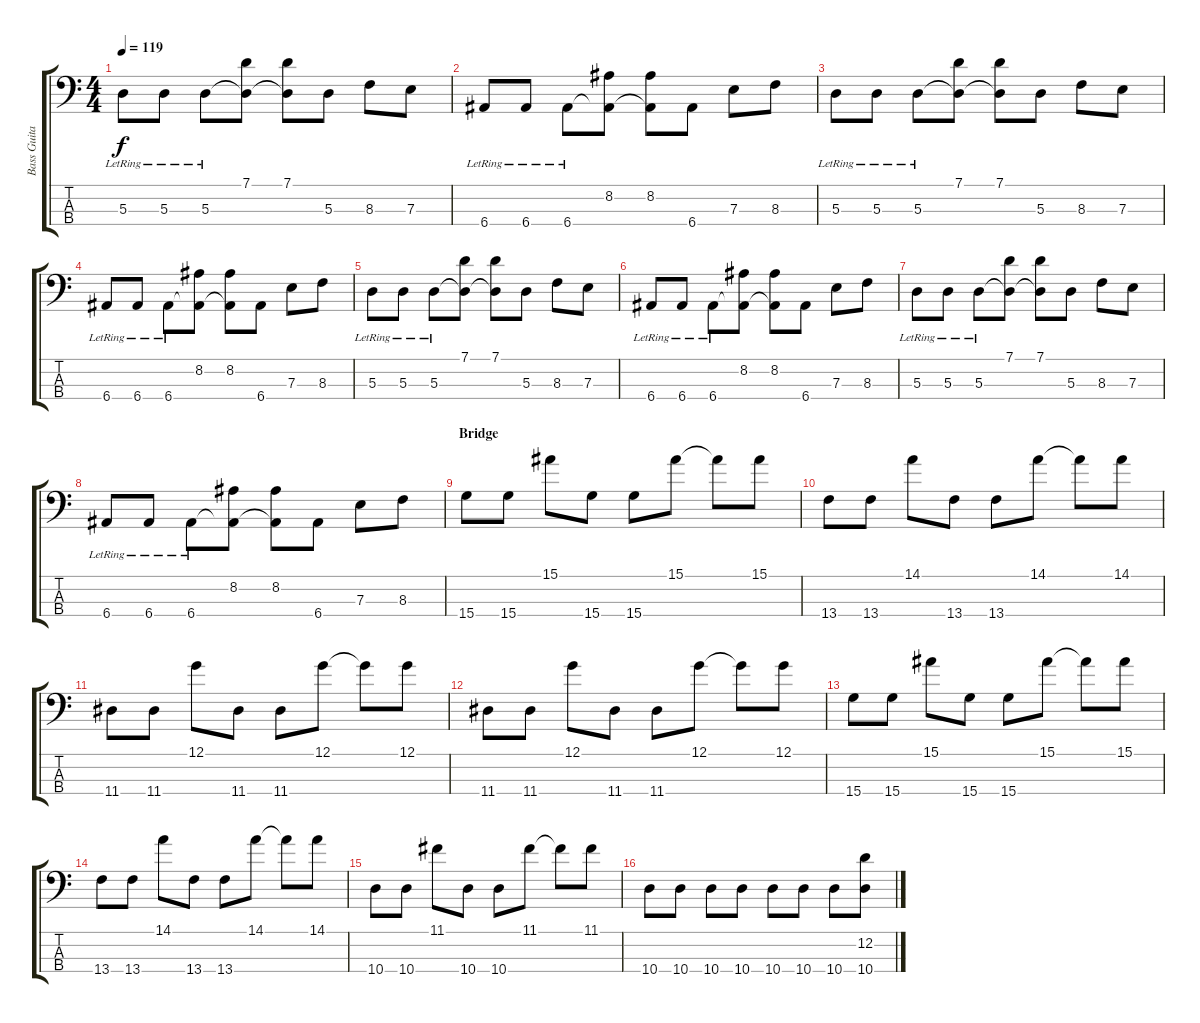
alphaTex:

\track ("Bass Guitar" "Bass Guita") {instrument electricbassfinger}
\staff {score tabs}
\tuning (G2 D2 A1 E1) {hide}
\ts (4 4)
\tempo 119
\clef f4
\ks c
5.3{lr}.8{dy f} 5.3{lr}.8 5.3{lr}.8 (7.1 5.3{t}).8 (7.1 5.3{t}).8 5.3.8 8.3.8 7.3.8 |
6.4{lr}.8 6.4{lr}.8 6.4{lr}.8 (8.2 6.4{t}).8 (8.2 6.4{t}).8 6.4.8 7.3.8 8.3.8 |
5.3{lr}.8 5.3{lr}.8 5.3{lr}.8 (7.1 5.3{t}).8 (7.1 5.3{t}).8 5.3.8 8.3.8 7.3.8 |
6.4{lr}.8 6.4{lr}.8 6.4{lr}.8 (8.2 6.4{t}).8 (8.2 6.4{t}).8 6.4.8 7.3.8 8.3.8 |
5.3{lr}.8 5.3{lr}.8 5.3{lr}.8 (7.1 5.3{t}).8 (7.1 5.3{t}).8 5.3.8 8.3.8 7.3.8 |
6.4{lr}.8 6.4{lr}.8 6.4{lr}.8 (8.2 6.4{t}).8 (8.2 6.4{t}).8 6.4.8 7.3.8 8.3.8 |
5.3{lr}.8 5.3{lr}.8 5.3{lr}.8 (7.1 5.3{t}).8 (7.1 5.3{t}).8 5.3.8 8.3.8 7.3.8 |
6.4{lr}.8 6.4{lr}.8 6.4{lr}.8 (8.2 6.4{t}).8 (8.2 6.4{t}).8 6.4.8 7.3.8 8.3.8 |
\section ("" "Bridge")
15.4.8 15.4.8 15.1.8 15.4.8 15.4.8 15.1.8 15.1{t}.8 15.1.8 |
13.4.8 13.4.8 14.1.8 13.4.8 13.4.8 14.1.8 14.1{t}.8 14.1.8 |
11.4.8 11.4.8 12.1.8 11.4.8 11.4.8 12.1.8 12.1{t}.8 12.1.8 |
11.4.8 11.4.8 12.1.8 11.4.8 11.4.8 12.1.8 12.1{t}.8 12.1.8 |
15.4.8 15.4.8 15.1.8 15.4.8 15.4.8 15.1.8 15.1{t}.8 15.1.8 |
13.4.8 13.4.8 14.1.8 13.4.8 13.4.8 14.1.8 14.1{t}.8 14.1.8 |
10.4.8 10.4.8 11.1.8 10.4.8 10.4.8 11.1.8 11.1{t}.8 11.1.8 |
10.4.8 10.4.8 10.4.8 10.4.8 10.4.8 10.4.8 10.4.8 (12.2 10.4).8
